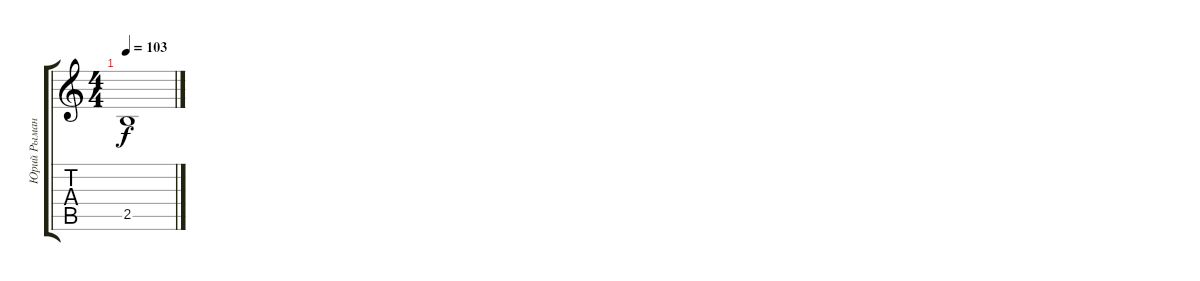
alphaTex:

\track ("Юрий Рыманов (электро-гитара 2)" "Юрий Рыман") {instrument electricguitarjazz}
\staff {score tabs}
\tuning (E4 B3 G3 D3 A2 E2) {hide}
\ts (4 4)
\tempo 103
\clef g2
\ks c
2.5{t}.1{dy f}
